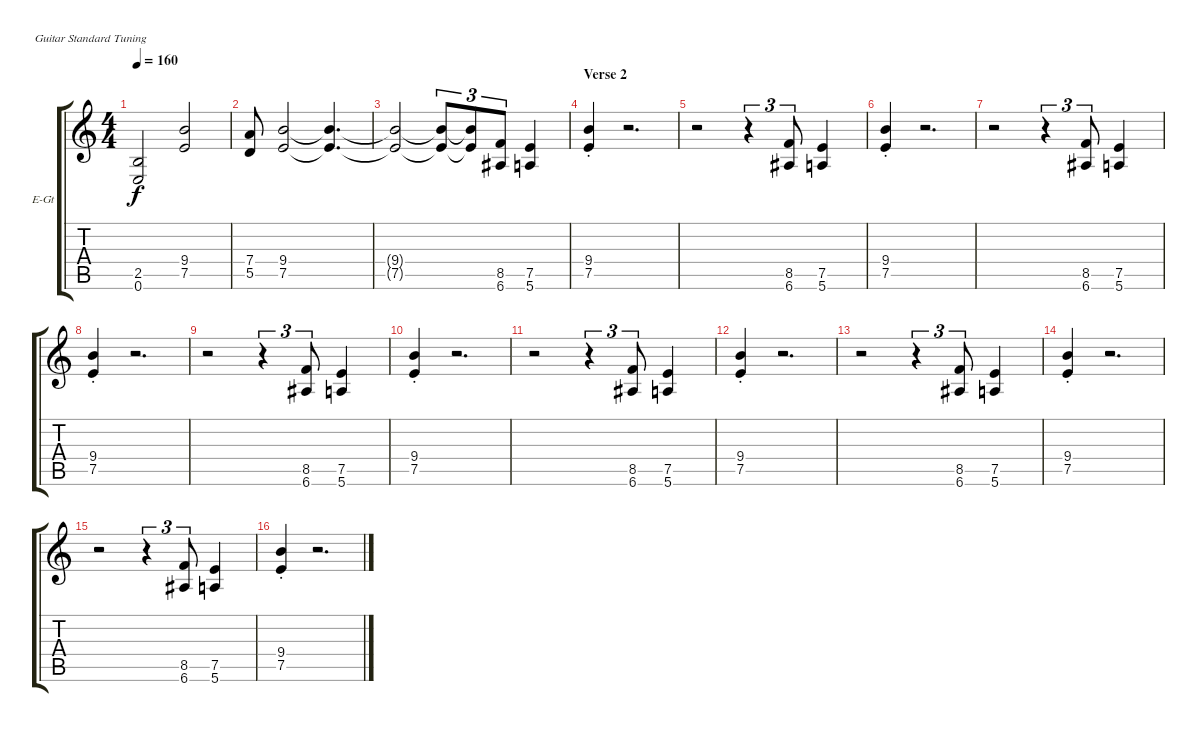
\bracketExtendMode groupsimilarinstruments
\firstSystemTrackNameOrientation horizontal
\otherSystemsTrackNameOrientation horizontal
\track ("Lead 1" "E-Gt") {instrument distortionguitar}
\staff {score tabs}
\tuning (E4 B3 G3 D3 A2 E2)
\ts (4 4)
\tempo 160
\clef g2
\ks c
(2.5{t} 0.6{t}).2{dy f} (9.4 7.5).2 |
(7.4 5.5).8 (9.4 7.5).2 (9.4{t} 7.5{t}).4{d} |
(9.4{t} 7.5{t}).2 (9.4{t} 7.5{t}).8{tu (3 2)} (9.4{t} 7.5{t}).8{tu (3 2)} (8.5 6.6).8{tu (3 2)} (7.5 5.6).4 |
\section ("" "Verse 2")
(7.5{st} 9.4{st}).4 r.2{d} |
r.2 r.4{tu (3 2)} (8.5 6.6).8{tu (3 2)} (7.5 5.6).4 |
(7.5{st} 9.4{st}).4 r.2{d} |
r.2 r.4{tu (3 2)} (8.5 6.6).8{tu (3 2)} (7.5 5.6).4 |
(7.5{st} 9.4{st}).4 r.2{d} |
r.2 r.4{tu (3 2)} (8.5 6.6).8{tu (3 2)} (7.5 5.6).4 |
(7.5{st} 9.4{st}).4 r.2{d} |
r.2 r.4{tu (3 2)} (8.5 6.6).8{tu (3 2)} (7.5 5.6).4 |
(7.5{st} 9.4{st}).4 r.2{d} |
r.2 r.4{tu (3 2)} (8.5 6.6).8{tu (3 2)} (7.5 5.6).4 |
(7.5{st} 9.4{st}).4 r.2{d} |
r.2 r.4{tu (3 2)} (8.5 6.6).8{tu (3 2)} (7.5 5.6).4 |
(7.5{st} 9.4{st}).4 r.2{d}
